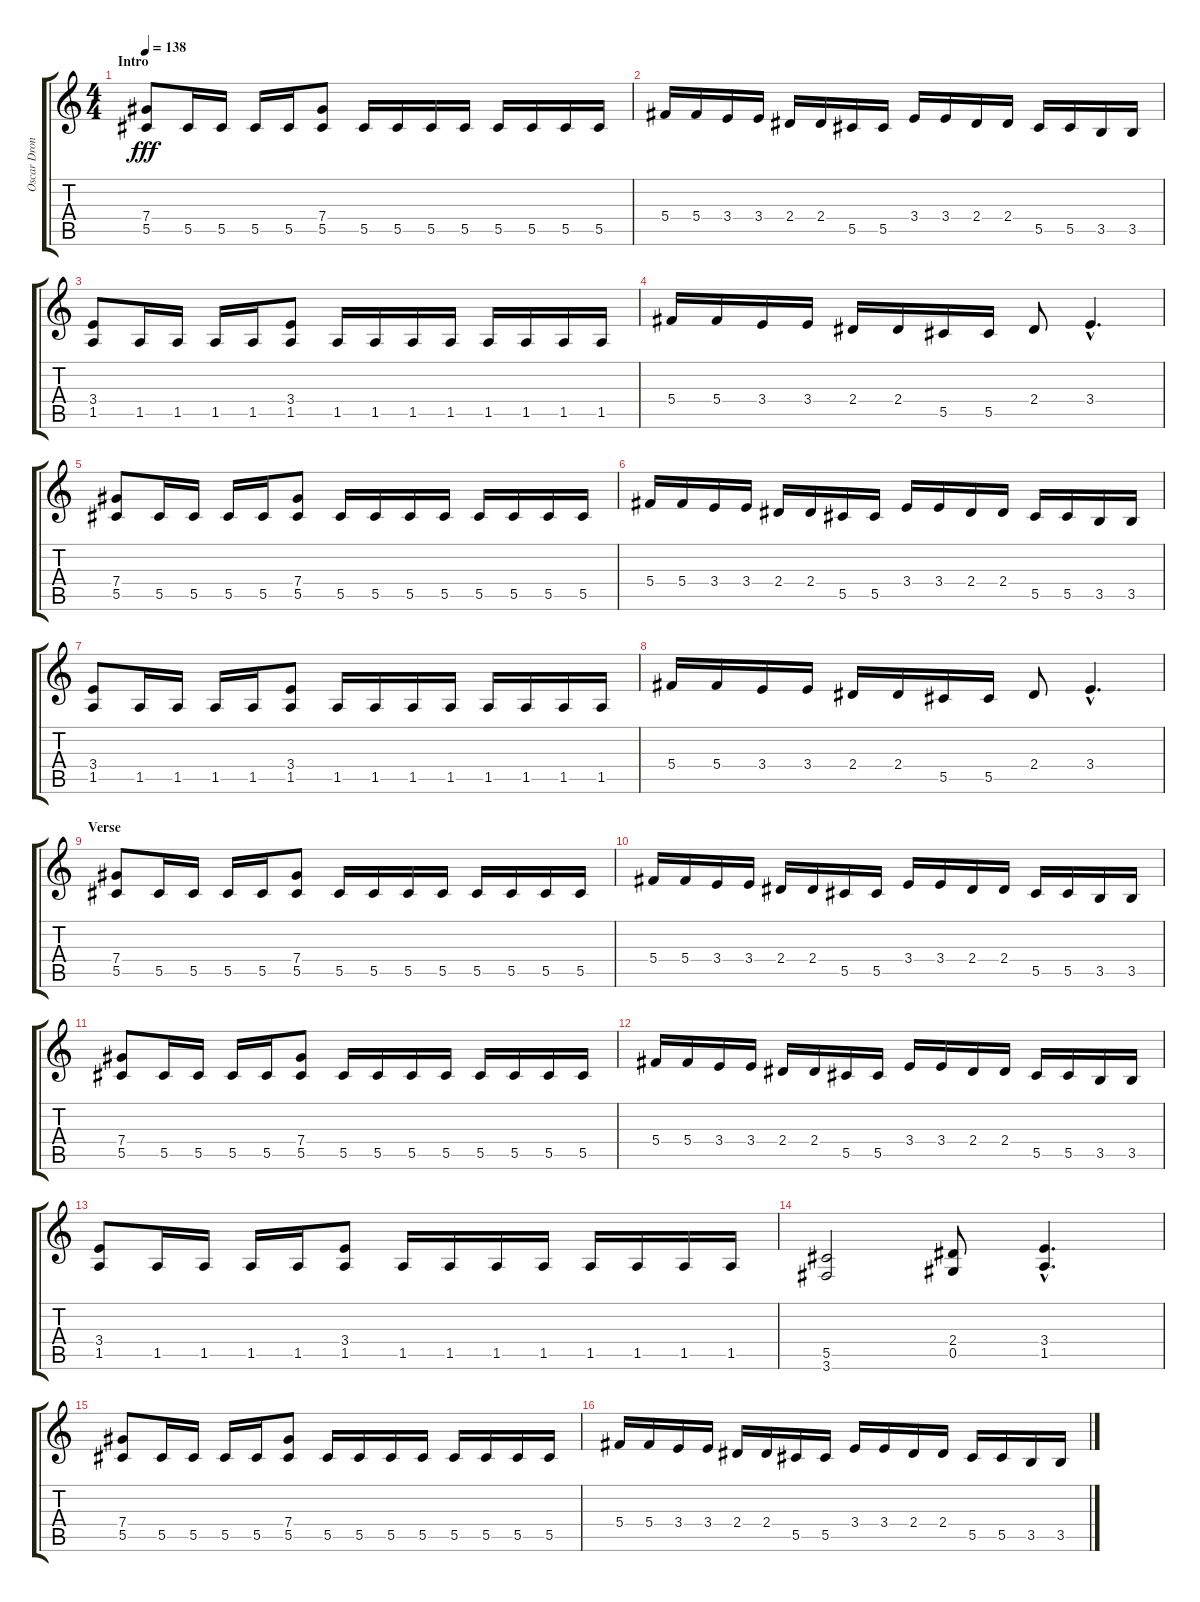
\track ("Oscar Dronjak" "Oscar Dron") {instrument distortionguitar}
\staff {score tabs}
\tuning (Eb4 Bb3 Gb3 Db3 Ab2 Eb2) {hide}
\ts (4 4)
\section ("" "Intro")
\tempo 138
\clef g2
\ks c
(7.4 5.5).8{dy fff instrument distortionguitar} 5.5.16 5.5.16 5.5.16 5.5.16 (7.4 5.5).8 5.5.16 5.5.16 5.5.16 5.5.16 5.5.16 5.5.16 5.5.16 5.5.16 |
5.4.16 5.4.16 3.4.16 3.4.16 2.4.16 2.4.16 5.5.16 5.5.16 3.4.16 3.4.16 2.4.16 2.4.16 5.5.16 5.5.16 3.5.16 3.5.16 |
(3.4 1.5).8 1.5.16 1.5.16 1.5.16 1.5.16 (3.4 1.5).8 1.5.16 1.5.16 1.5.16 1.5.16 1.5.16 1.5.16 1.5.16 1.5.16 |
5.4.16 5.4.16 3.4.16 3.4.16 2.4.16 2.4.16 5.5.16 5.5.16 2.4.8 3.4{hac}.4{d} |
(7.4 5.5).8 5.5.16 5.5.16 5.5.16 5.5.16 (7.4 5.5).8 5.5.16 5.5.16 5.5.16 5.5.16 5.5.16 5.5.16 5.5.16 5.5.16 |
5.4.16 5.4.16 3.4.16 3.4.16 2.4.16 2.4.16 5.5.16 5.5.16 3.4.16 3.4.16 2.4.16 2.4.16 5.5.16 5.5.16 3.5.16 3.5.16 |
(3.4 1.5).8 1.5.16 1.5.16 1.5.16 1.5.16 (3.4 1.5).8 1.5.16 1.5.16 1.5.16 1.5.16 1.5.16 1.5.16 1.5.16 1.5.16 |
5.4.16 5.4.16 3.4.16 3.4.16 2.4.16 2.4.16 5.5.16 5.5.16 2.4.8 3.4{hac}.4{d} |
\section ("" "Verse")
(7.4 5.5).8 5.5.16 5.5.16 5.5.16 5.5.16 (7.4 5.5).8 5.5.16 5.5.16 5.5.16 5.5.16 5.5.16 5.5.16 5.5.16 5.5.16 |
5.4.16 5.4.16 3.4.16 3.4.16 2.4.16 2.4.16 5.5.16 5.5.16 3.4.16 3.4.16 2.4.16 2.4.16 5.5.16 5.5.16 3.5.16 3.5.16 |
(7.4 5.5).8 5.5.16 5.5.16 5.5.16 5.5.16 (7.4 5.5).8 5.5.16 5.5.16 5.5.16 5.5.16 5.5.16 5.5.16 5.5.16 5.5.16 |
5.4.16 5.4.16 3.4.16 3.4.16 2.4.16 2.4.16 5.5.16 5.5.16 3.4.16 3.4.16 2.4.16 2.4.16 5.5.16 5.5.16 3.5.16 3.5.16 |
(3.4 1.5).8 1.5.16 1.5.16 1.5.16 1.5.16 (3.4 1.5).8 1.5.16 1.5.16 1.5.16 1.5.16 1.5.16 1.5.16 1.5.16 1.5.16 |
(5.5 3.6).2 (2.4 0.5).8 (3.4{hac} 1.5{hac}).4{d} |
(7.4 5.5).8 5.5.16 5.5.16 5.5.16 5.5.16 (7.4 5.5).8 5.5.16 5.5.16 5.5.16 5.5.16 5.5.16 5.5.16 5.5.16 5.5.16 |
5.4.16 5.4.16 3.4.16 3.4.16 2.4.16 2.4.16 5.5.16 5.5.16 3.4.16 3.4.16 2.4.16 2.4.16 5.5.16 5.5.16 3.5.16 3.5.16
